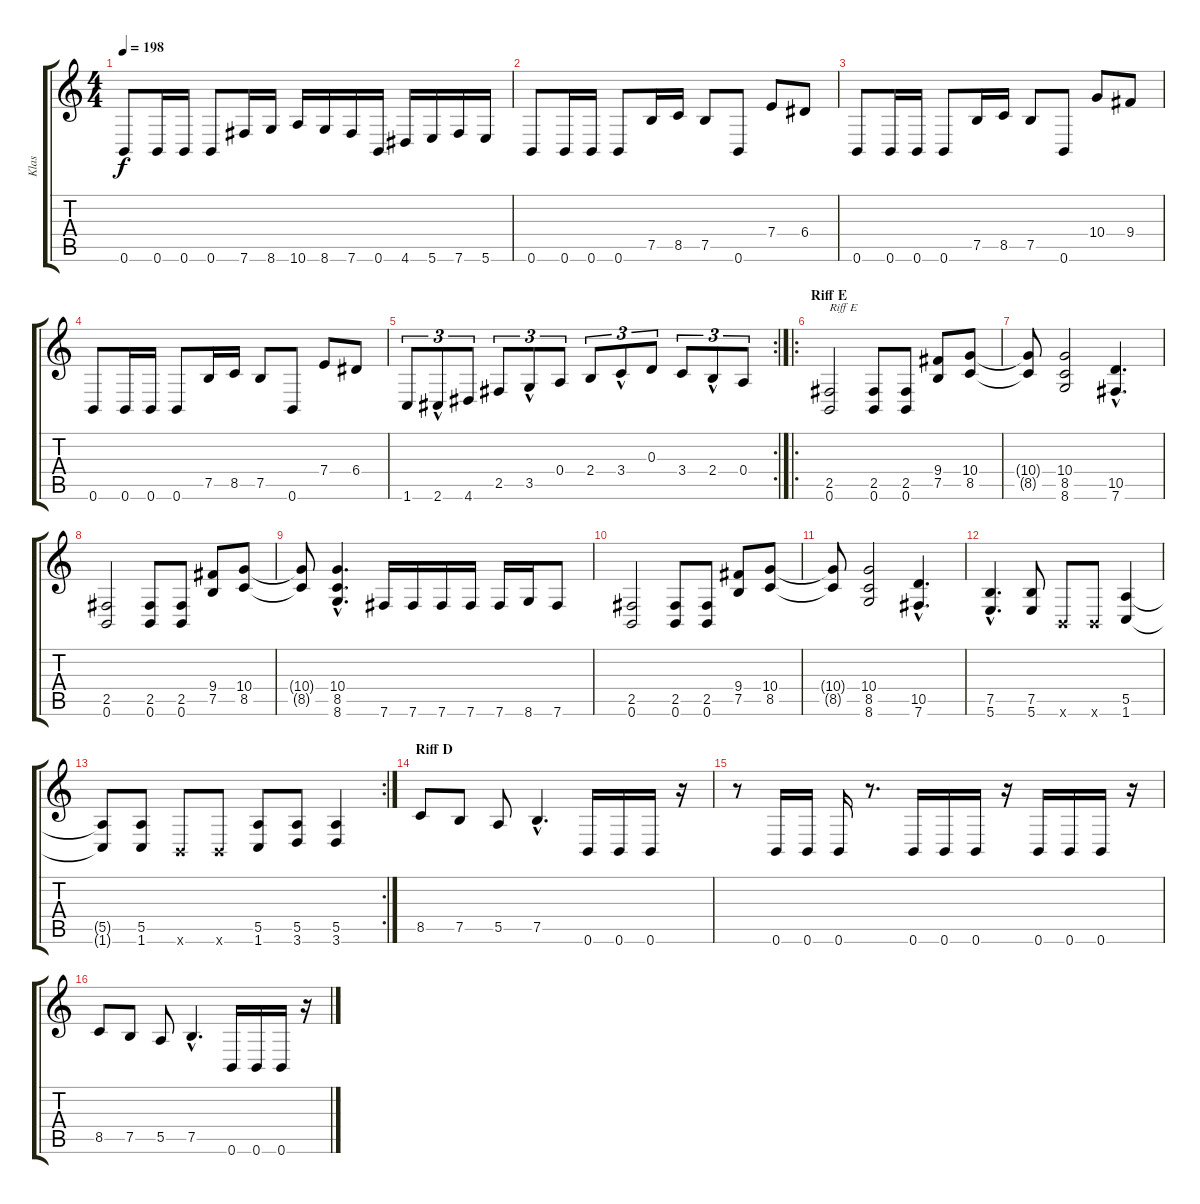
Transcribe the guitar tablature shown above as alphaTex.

\track ("Klas" "Klas") {instrument distortionguitar}
\staff {score tabs}
\tuning (B3 Gb3 D3 A2 E2 B1) {hide}
\ts (4 4)
\tempo 198
\clef g2
\ks c
0.6.8{dy f} 0.6.16 0.6.16 0.6.8 7.6.16 8.6.16 10.6.16 8.6.16 7.6.16 0.6.16 4.6.16 5.6.16 7.6.16 5.6.16 |
0.6.8 0.6.16 0.6.16 0.6.8 7.5.16 8.5.16 7.5.8 0.6.8 7.4.8 6.4.8 |
0.6.8 0.6.16 0.6.16 0.6.8 7.5.16 8.5.16 7.5.8 0.6.8 10.4.8 9.4.8 |
0.6.8 0.6.16 0.6.16 0.6.8 7.5.16 8.5.16 7.5.8 0.6.8 7.4.8 6.4.8 |
\rc 2
1.6.8{tu (3 2)} 2.6{hac}.8{tu (3 2)} 4.6.8{tu (3 2)} 2.5.8{tu (3 2)} 3.5{hac}.8{tu (3 2)} 0.4.8{tu (3 2)} 2.4.8{tu (3 2)} 3.4{hac}.8{tu (3 2)} 0.3.8{tu (3 2)} 3.4.8{tu (3 2)} 2.4{hac}.8{tu (3 2)} 0.4.8{tu (3 2)} |
\ro
\section ("" "Riff E")
(2.5 0.6).2{txt "Riff E"} (2.5 0.6).8 (2.5 0.6).8 (9.4 7.5).8 (10.4 8.5).8 |
(10.4{t} 8.5{t}).8 (10.4 8.5 8.6).2 (10.5{hac} 7.6{hac}).4{d} |
(2.5 0.6).2 (2.5 0.6).8 (2.5 0.6).8 (9.4 7.5).8 (10.4 8.5).8 |
(10.4{t} 8.5{t}).8 (10.4{hac} 8.5{hac} 8.6{hac}).4{d} 7.6.16 7.6.16 7.6.16 7.6.16 7.6.16 8.6.16 7.6.8 |
(2.5 0.6).2 (2.5 0.6).8 (2.5 0.6).8 (9.4 7.5).8 (10.4 8.5).8 |
(10.4{t} 8.5{t}).8 (10.4 8.5 8.6).2 (10.5{hac} 7.6{hac}).4{d} |
(7.5{hac} 5.6{hac}).4{d} (7.5 5.6).8 0.6{x}.8 0.6{x}.8 (5.5 1.6).4 |
\rc 2
(5.5{t} 1.6{t}).8 (5.5 1.6).8 0.6{x}.8 0.6{x}.8 (5.5 1.6).8 (5.5 3.6).8 (5.5 3.6).4 |
\section ("" "Riff D")
8.5.8 7.5.8 5.5.8 7.5{hac}.4{d} 0.6.16 0.6.16 0.6.16 r.16 |
r.8 0.6.16 0.6.16 0.6.16 r.8{d} 0.6.16 0.6.16 0.6.16 r.16 0.6.16 0.6.16 0.6.16 r.16 |
8.5.8 7.5.8 5.5.8 7.5{hac}.4{d} 0.6.16 0.6.16 0.6.16 r.16
